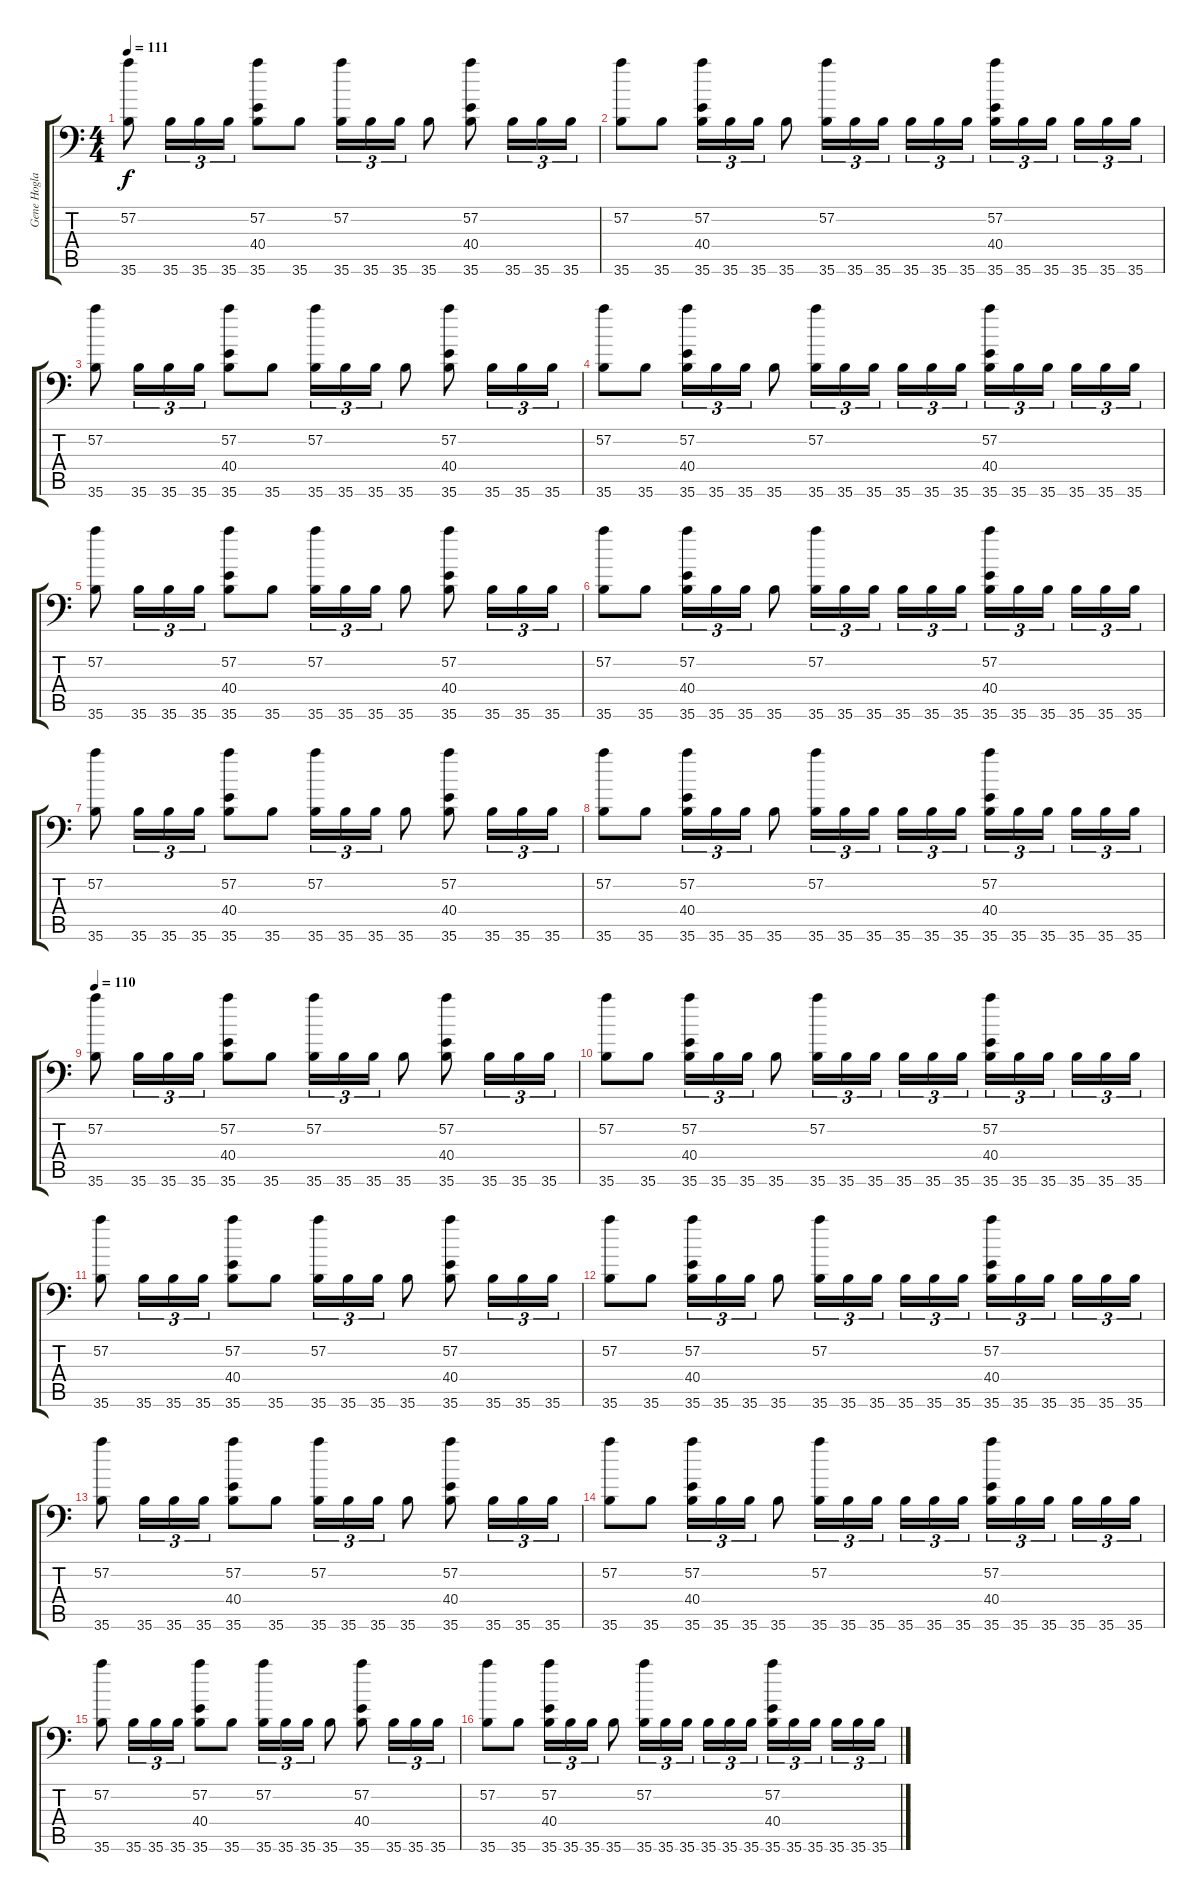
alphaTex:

\track ("Gene Hoglan" "Gene Hogla") {instrument acousticgrandpiano}
\staff {score tabs}
\tuning (C-1 C-1 C-1 C-1 C-1 C-1) {hide}
\ts (4 4)
\tempo 111
\clef f4
\ks c
(57.2 35.6).8{dy f} 35.6.16{tu (3 2)} 35.6.16{tu (3 2)} 35.6.16{tu (3 2)} (57.2 40.4 35.6).8 35.6.8 (57.2 35.6).16{tu (3 2)} 35.6.16{tu (3 2)} 35.6.16{tu (3 2)} 35.6.8 (57.2 40.4 35.6).8 35.6.16{tu (3 2)} 35.6.16{tu (3 2)} 35.6.16{tu (3 2)} |
(57.2 35.6).8 35.6.8 (57.2 40.4 35.6).16{tu (3 2)} 35.6.16{tu (3 2)} 35.6.16{tu (3 2)} 35.6.8 (57.2 35.6).16{tu (3 2)} 35.6.16{tu (3 2)} 35.6.16{tu (3 2)} 35.6.16{tu (3 2)} 35.6.16{tu (3 2)} 35.6.16{tu (3 2)} (57.2 40.4 35.6).16{tu (3 2)} 35.6.16{tu (3 2)} 35.6.16{tu (3 2)} 35.6.16{tu (3 2)} 35.6.16{tu (3 2)} 35.6.16{tu (3 2)} |
(57.2 35.6).8 35.6.16{tu (3 2)} 35.6.16{tu (3 2)} 35.6.16{tu (3 2)} (57.2 40.4 35.6).8 35.6.8 (57.2 35.6).16{tu (3 2)} 35.6.16{tu (3 2)} 35.6.16{tu (3 2)} 35.6.8 (57.2 40.4 35.6).8 35.6.16{tu (3 2)} 35.6.16{tu (3 2)} 35.6.16{tu (3 2)} |
(57.2 35.6).8 35.6.8 (57.2 40.4 35.6).16{tu (3 2)} 35.6.16{tu (3 2)} 35.6.16{tu (3 2)} 35.6.8 (57.2 35.6).16{tu (3 2)} 35.6.16{tu (3 2)} 35.6.16{tu (3 2)} 35.6.16{tu (3 2)} 35.6.16{tu (3 2)} 35.6.16{tu (3 2)} (57.2 40.4 35.6).16{tu (3 2)} 35.6.16{tu (3 2)} 35.6.16{tu (3 2)} 35.6.16{tu (3 2)} 35.6.16{tu (3 2)} 35.6.16{tu (3 2)} |
(57.2 35.6).8 35.6.16{tu (3 2)} 35.6.16{tu (3 2)} 35.6.16{tu (3 2)} (57.2 40.4 35.6).8 35.6.8 (57.2 35.6).16{tu (3 2)} 35.6.16{tu (3 2)} 35.6.16{tu (3 2)} 35.6.8 (57.2 40.4 35.6).8 35.6.16{tu (3 2)} 35.6.16{tu (3 2)} 35.6.16{tu (3 2)} |
(57.2 35.6).8 35.6.8 (57.2 40.4 35.6).16{tu (3 2)} 35.6.16{tu (3 2)} 35.6.16{tu (3 2)} 35.6.8 (57.2 35.6).16{tu (3 2)} 35.6.16{tu (3 2)} 35.6.16{tu (3 2)} 35.6.16{tu (3 2)} 35.6.16{tu (3 2)} 35.6.16{tu (3 2)} (57.2 40.4 35.6).16{tu (3 2)} 35.6.16{tu (3 2)} 35.6.16{tu (3 2)} 35.6.16{tu (3 2)} 35.6.16{tu (3 2)} 35.6.16{tu (3 2)} |
(57.2 35.6).8 35.6.16{tu (3 2)} 35.6.16{tu (3 2)} 35.6.16{tu (3 2)} (57.2 40.4 35.6).8 35.6.8 (57.2 35.6).16{tu (3 2)} 35.6.16{tu (3 2)} 35.6.16{tu (3 2)} 35.6.8 (57.2 40.4 35.6).8 35.6.16{tu (3 2)} 35.6.16{tu (3 2)} 35.6.16{tu (3 2)} |
(57.2 35.6).8 35.6.8 (57.2 40.4 35.6).16{tu (3 2)} 35.6.16{tu (3 2)} 35.6.16{tu (3 2)} 35.6.8 (57.2 35.6).16{tu (3 2)} 35.6.16{tu (3 2)} 35.6.16{tu (3 2)} 35.6.16{tu (3 2)} 35.6.16{tu (3 2)} 35.6.16{tu (3 2)} (57.2 40.4 35.6).16{tu (3 2)} 35.6.16{tu (3 2)} 35.6.16{tu (3 2)} 35.6.16{tu (3 2)} 35.6.16{tu (3 2)} 35.6.16{tu (3 2)} |
\tempo 110
(57.2 35.6).8 35.6.16{tu (3 2)} 35.6.16{tu (3 2)} 35.6.16{tu (3 2)} (57.2 40.4 35.6).8 35.6.8 (57.2 35.6).16{tu (3 2)} 35.6.16{tu (3 2)} 35.6.16{tu (3 2)} 35.6.8 (57.2 40.4 35.6).8 35.6.16{tu (3 2)} 35.6.16{tu (3 2)} 35.6.16{tu (3 2)} |
(57.2 35.6).8 35.6.8 (57.2 40.4 35.6).16{tu (3 2)} 35.6.16{tu (3 2)} 35.6.16{tu (3 2)} 35.6.8 (57.2 35.6).16{tu (3 2)} 35.6.16{tu (3 2)} 35.6.16{tu (3 2)} 35.6.16{tu (3 2)} 35.6.16{tu (3 2)} 35.6.16{tu (3 2)} (57.2 40.4 35.6).16{tu (3 2)} 35.6.16{tu (3 2)} 35.6.16{tu (3 2)} 35.6.16{tu (3 2)} 35.6.16{tu (3 2)} 35.6.16{tu (3 2)} |
(57.2 35.6).8 35.6.16{tu (3 2)} 35.6.16{tu (3 2)} 35.6.16{tu (3 2)} (57.2 40.4 35.6).8 35.6.8 (57.2 35.6).16{tu (3 2)} 35.6.16{tu (3 2)} 35.6.16{tu (3 2)} 35.6.8 (57.2 40.4 35.6).8 35.6.16{tu (3 2)} 35.6.16{tu (3 2)} 35.6.16{tu (3 2)} |
(57.2 35.6).8 35.6.8 (57.2 40.4 35.6).16{tu (3 2)} 35.6.16{tu (3 2)} 35.6.16{tu (3 2)} 35.6.8 (57.2 35.6).16{tu (3 2)} 35.6.16{tu (3 2)} 35.6.16{tu (3 2)} 35.6.16{tu (3 2)} 35.6.16{tu (3 2)} 35.6.16{tu (3 2)} (57.2 40.4 35.6).16{tu (3 2)} 35.6.16{tu (3 2)} 35.6.16{tu (3 2)} 35.6.16{tu (3 2)} 35.6.16{tu (3 2)} 35.6.16{tu (3 2)} |
(57.2 35.6).8 35.6.16{tu (3 2)} 35.6.16{tu (3 2)} 35.6.16{tu (3 2)} (57.2 40.4 35.6).8 35.6.8 (57.2 35.6).16{tu (3 2)} 35.6.16{tu (3 2)} 35.6.16{tu (3 2)} 35.6.8 (57.2 40.4 35.6).8 35.6.16{tu (3 2)} 35.6.16{tu (3 2)} 35.6.16{tu (3 2)} |
(57.2 35.6).8 35.6.8 (57.2 40.4 35.6).16{tu (3 2)} 35.6.16{tu (3 2)} 35.6.16{tu (3 2)} 35.6.8 (57.2 35.6).16{tu (3 2)} 35.6.16{tu (3 2)} 35.6.16{tu (3 2)} 35.6.16{tu (3 2)} 35.6.16{tu (3 2)} 35.6.16{tu (3 2)} (57.2 40.4 35.6).16{tu (3 2)} 35.6.16{tu (3 2)} 35.6.16{tu (3 2)} 35.6.16{tu (3 2)} 35.6.16{tu (3 2)} 35.6.16{tu (3 2)} |
(57.2 35.6).8 35.6.16{tu (3 2)} 35.6.16{tu (3 2)} 35.6.16{tu (3 2)} (57.2 40.4 35.6).8 35.6.8 (57.2 35.6).16{tu (3 2)} 35.6.16{tu (3 2)} 35.6.16{tu (3 2)} 35.6.8 (57.2 40.4 35.6).8 35.6.16{tu (3 2)} 35.6.16{tu (3 2)} 35.6.16{tu (3 2)} |
(57.2 35.6).8 35.6.8 (57.2 40.4 35.6).16{tu (3 2)} 35.6.16{tu (3 2)} 35.6.16{tu (3 2)} 35.6.8 (57.2 35.6).16{tu (3 2)} 35.6.16{tu (3 2)} 35.6.16{tu (3 2)} 35.6.16{tu (3 2)} 35.6.16{tu (3 2)} 35.6.16{tu (3 2)} (57.2 40.4 35.6).16{tu (3 2)} 35.6.16{tu (3 2)} 35.6.16{tu (3 2)} 35.6.16{tu (3 2)} 35.6.16{tu (3 2)} 35.6.16{tu (3 2)}
